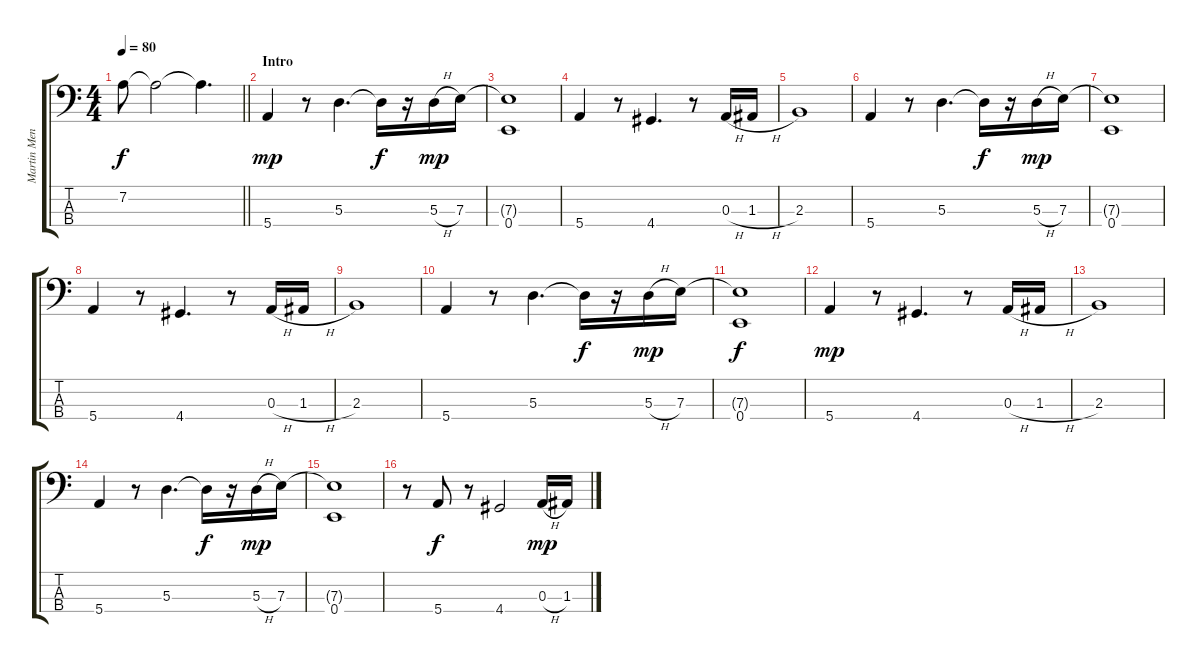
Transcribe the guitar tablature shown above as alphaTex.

\track ("Martin Mendez" "Martin Men") {instrument fretlessbass}
\staff {score tabs}
\tuning (G2 D2 A1 E1) {hide}
\ts (4 4)
\tempo 80
\clef f4
\barLineRight lightlight
\ks c
7.2.8{dy f volume 0 instrument fretlessbass} 7.2{t}.2{volume 11} 7.2{t}.4{d} |
\section ("" "Intro")
5.4.4{dy mp} r.8 5.3.4{d} 5.3{t}.16{dy f} r.16 5.3{h}.16{dy mp} 7.3.16 |
(7.3{t} 0.4).1 |
5.4.4 r.8 4.4.4{d} r.8 0.3{h}.16 1.3{h}.16 |
2.3.1 |
5.4.4 r.8 5.3.4{d} 5.3{t}.16{dy f} r.16 5.3{h}.16{dy mp} 7.3.16 |
(7.3{t} 0.4).1 |
5.4.4 r.8 4.4.4{d} r.8 0.3{h}.16 1.3{h}.16 |
2.3.1 |
5.4.4 r.8 5.3.4{d} 5.3{t}.16{dy f} r.16 5.3{h}.16{dy mp} 7.3.16 |
(7.3{t} 0.4).1{dy f} |
5.4.4{dy mp} r.8 4.4.4{d} r.8 0.3{h}.16 1.3{h}.16 |
2.3.1 |
5.4.4 r.8 5.3.4{d} 5.3{t}.16{dy f} r.16 5.3{h}.16{dy mp} 7.3.16 |
(7.3{t} 0.4).1 |
r.8 5.4.8{dy f} r.8 4.4.2 0.3{h}.16{dy mp} 1.3{h}.16
